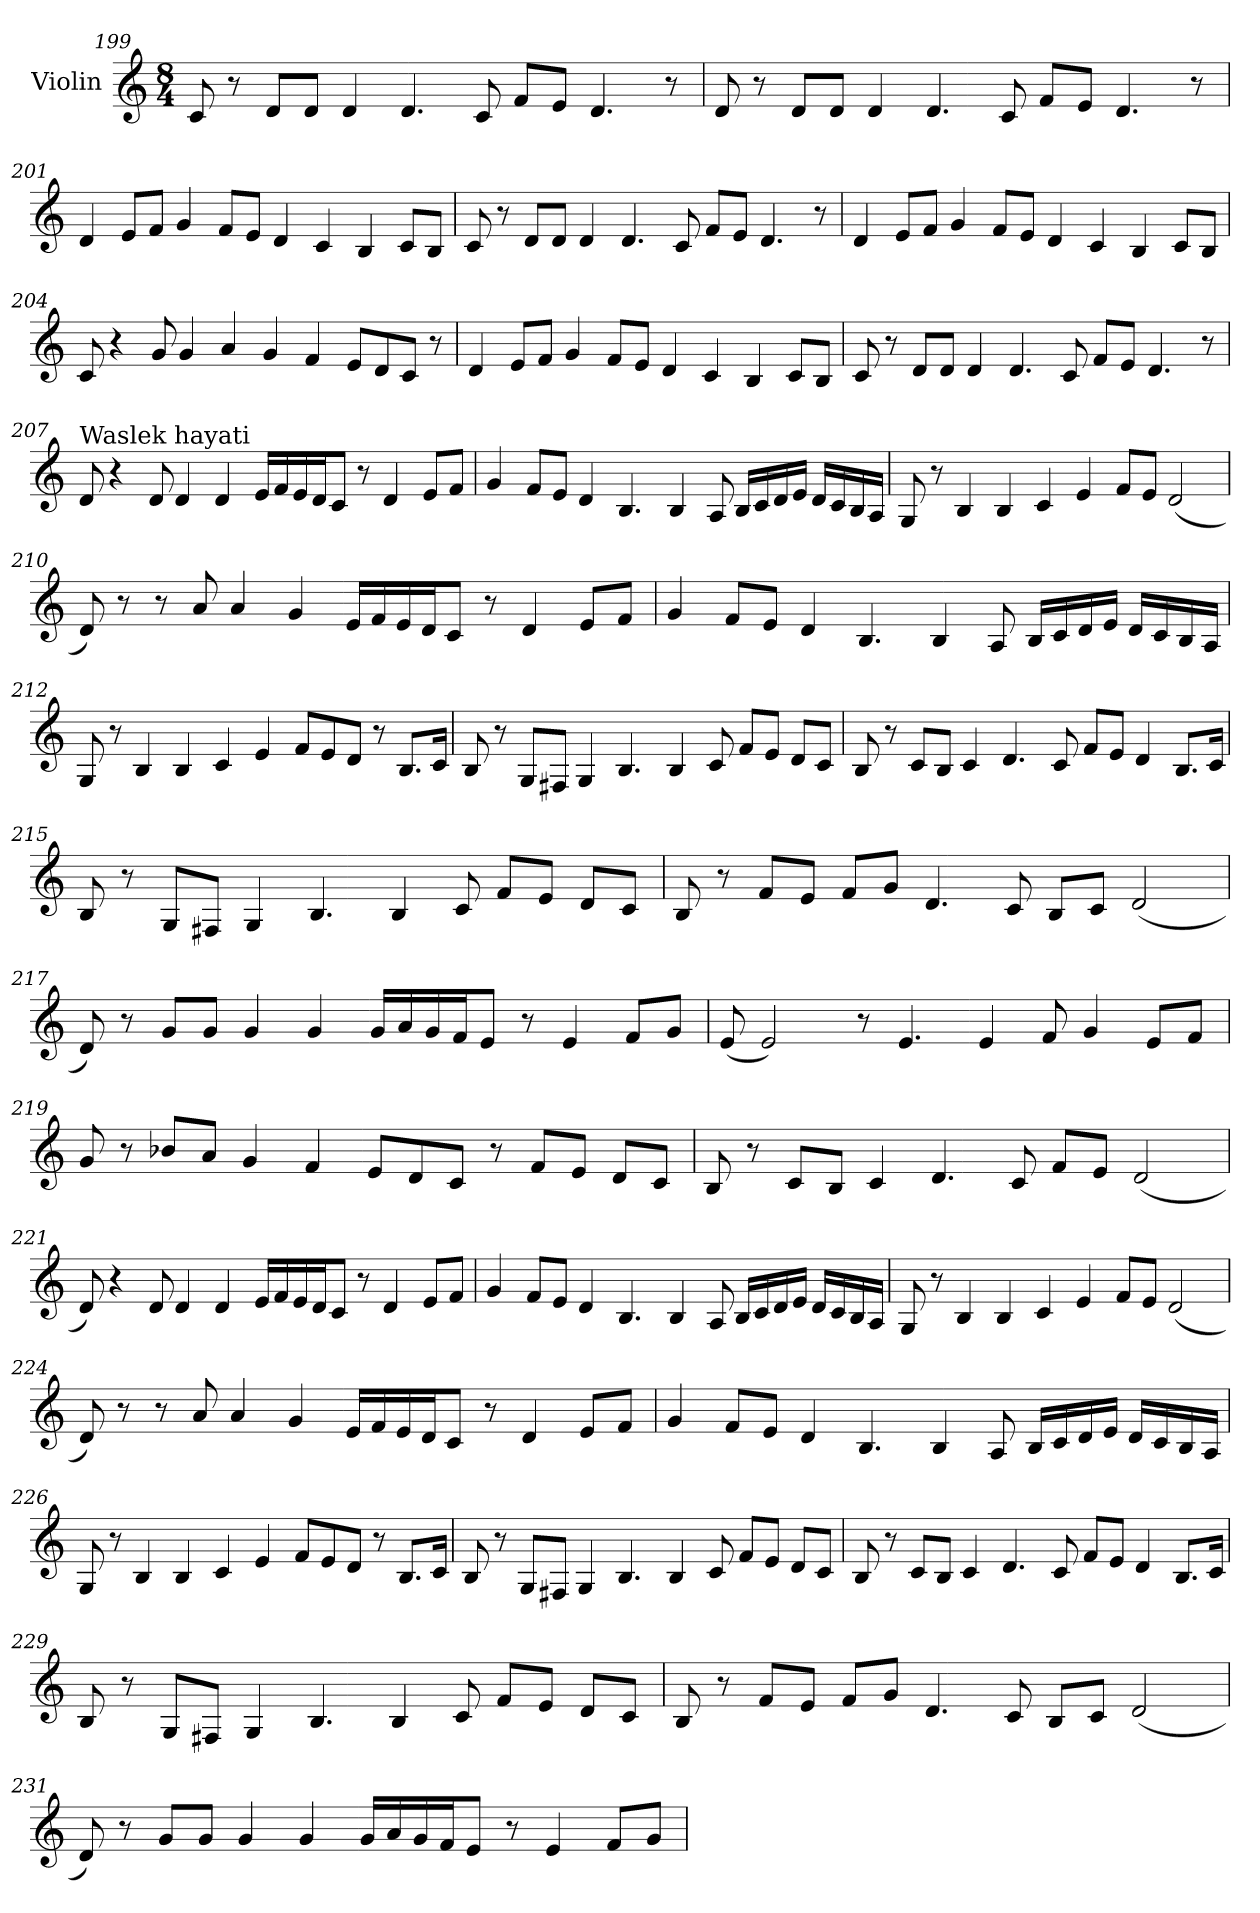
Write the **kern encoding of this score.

**kern
*part1
*staff1
*I"Violin
!!LO:LB:g=z
*clefG2
*k[]
*M8/4
=199
8c/
8r
8d/L
8d/J
4d/
4.d/
8c/
8f/L
8e/J
4.d/
8r
=200
8d/
8r
8d/L
8d/J
4d/
4.d/
8c/
8f/L
8e/J
4.d/
8r
!!LO:LB:g=z
=201
4d/
8e/L
8f/J
4g/
8f/L
8e/J
4d/
4c/
4B/
8c/L
8B/J
=202
8c/
8r
8d/L
8d/J
4d/
4.d/
8c/
8f/L
8e/J
4.d/
8r
!!LO:LB:g=z
=203
4d/
8e/L
8f/J
4g/
8f/L
8e/J
4d/
4c/
4B/
8c/L
8B/J
=204
8c/
4r
8g/
4g/
4a/
4g/
4f/
8e/L
8d/
8c/J
8r
!!LO:LB:g=z
=205
4d/
8e/L
8f/J
4g/
8f/L
8e/J
4d/
4c/
4B/
8c/L
8B/J
=206
8c/
8r
8d/L
8d/J
4d/
4.d/
8c/
8f/L
8e/J
4.d/
8r
!!LO:LB:g=z
=207
!LO:TX:a:t=Waslek hayati
8d/
4r
8d/
4d/
4d/
16e/LL
16f/
16e/
16d/J
8c/J
8r
4d/
8e/L
8f/J
=208
4g/
8f/L
8e/J
4d/
4.B/
4B/
8A/
16B/LL
16c/
16d/
16e/JJ
16d/LL
16c/
16B/
16A/JJ
!!LO:LB:g=z
=209
8G/
8r
4B/
4B/
4c/
4e/
8f/L
8e/J
(<2d/
=210
8d/)
8r
8r
8a/
4a/
4g/
16e/LL
16f/
16e/
16d/J
8c/J
8r
4d/
8e/L
8f/J
!!LO:LB:g=z
=211
4g/
8f/L
8e/J
4d/
4.B/
4B/
8A/
16B/LL
16c/
16d/
16e/JJ
16d/LL
16c/
16B/
16A/JJ
=212
8G/
8r
4B/
4B/
4c/
4e/
8f/L
8e/
8d/J
8r
8.B/L
16c/Jk
!!LO:PB:g=z
=213
8B/
8r
8G/L
8F#X/J
4G/
4.B/
4B/
8c/
8f/L
8e/J
8d/L
8c/J
=214
8B/
8r
8c/L
8B/J
4c/
4.d/
8c/
8f/L
8e/J
4d/
8.B/L
16c/Jk
!!LO:LB:g=z
=215
8B/
8r
8G/L
8F#X/J
4G/
4.B/
4B/
8c/
8f/L
8e/J
8d/L
8c/J
=216
8B/
8r
8f/L
8e/J
8f/L
8g/J
4.d/
8c/
8B/L
8c/J
(<2d/
!!LO:LB:g=z
=217
8d/)
8r
8g/L
8g/J
4g/
4g/
16g/LL
16a/
16g/
16f/J
8e/J
8r
4e/
8f/L
8g/J
=218
(<8e/
2e/)
8r
4.e/
4e/
8f/
4g/
8e/L
8f/J
!!LO:LB:g=z
=219
8g/
8r
8b-X/L
8a/J
4g/
4f/
8e/L
8d/
8c/J
8r
8f/L
8e/J
8d/L
8c/J
=220
8B/
8r
8c/L
8B/J
4c/
4.d/
8c/
8f/L
8e/J
(<2d/
!!LO:LB:g=z
=221
8d/)
4r
8d/
4d/
4d/
16e/LL
16f/
16e/
16d/J
8c/J
8r
4d/
8e/L
8f/J
=222
4g/
8f/L
8e/J
4d/
4.B/
4B/
8A/
16B/LL
16c/
16d/
16e/JJ
16d/LL
16c/
16B/
16A/JJ
!!LO:LB:g=z
=223
8G/
8r
4B/
4B/
4c/
4e/
8f/L
8e/J
(<2d/
=224
8d/)
8r
8r
8a/
4a/
4g/
16e/LL
16f/
16e/
16d/J
8c/J
8r
4d/
8e/L
8f/J
!!LO:LB:g=z
=225
4g/
8f/L
8e/J
4d/
4.B/
4B/
8A/
16B/LL
16c/
16d/
16e/JJ
16d/LL
16c/
16B/
16A/JJ
=226
8G/
8r
4B/
4B/
4c/
4e/
8f/L
8e/
8d/J
8r
8.B/L
16c/Jk
!!LO:LB:g=z
=227
8B/
8r
8G/L
8F#X/J
4G/
4.B/
4B/
8c/
8f/L
8e/J
8d/L
8c/J
=228
8B/
8r
8c/L
8B/J
4c/
4.d/
8c/
8f/L
8e/J
4d/
8.B/L
16c/Jk
!!LO:PB:g=z
=229
8B/
8r
8G/L
8F#X/J
4G/
4.B/
4B/
8c/
8f/L
8e/J
8d/L
8c/J
=230
8B/
8r
8f/L
8e/J
8f/L
8g/J
4.d/
8c/
8B/L
8c/J
(<2d/
!!LO:LB:g=z
=231
8d/)
8r
8g/L
8g/J
4g/
4g/
16g/LL
16a/
16g/
16f/J
8e/J
8r
4e/
8f/L
8g/J
=
*-
